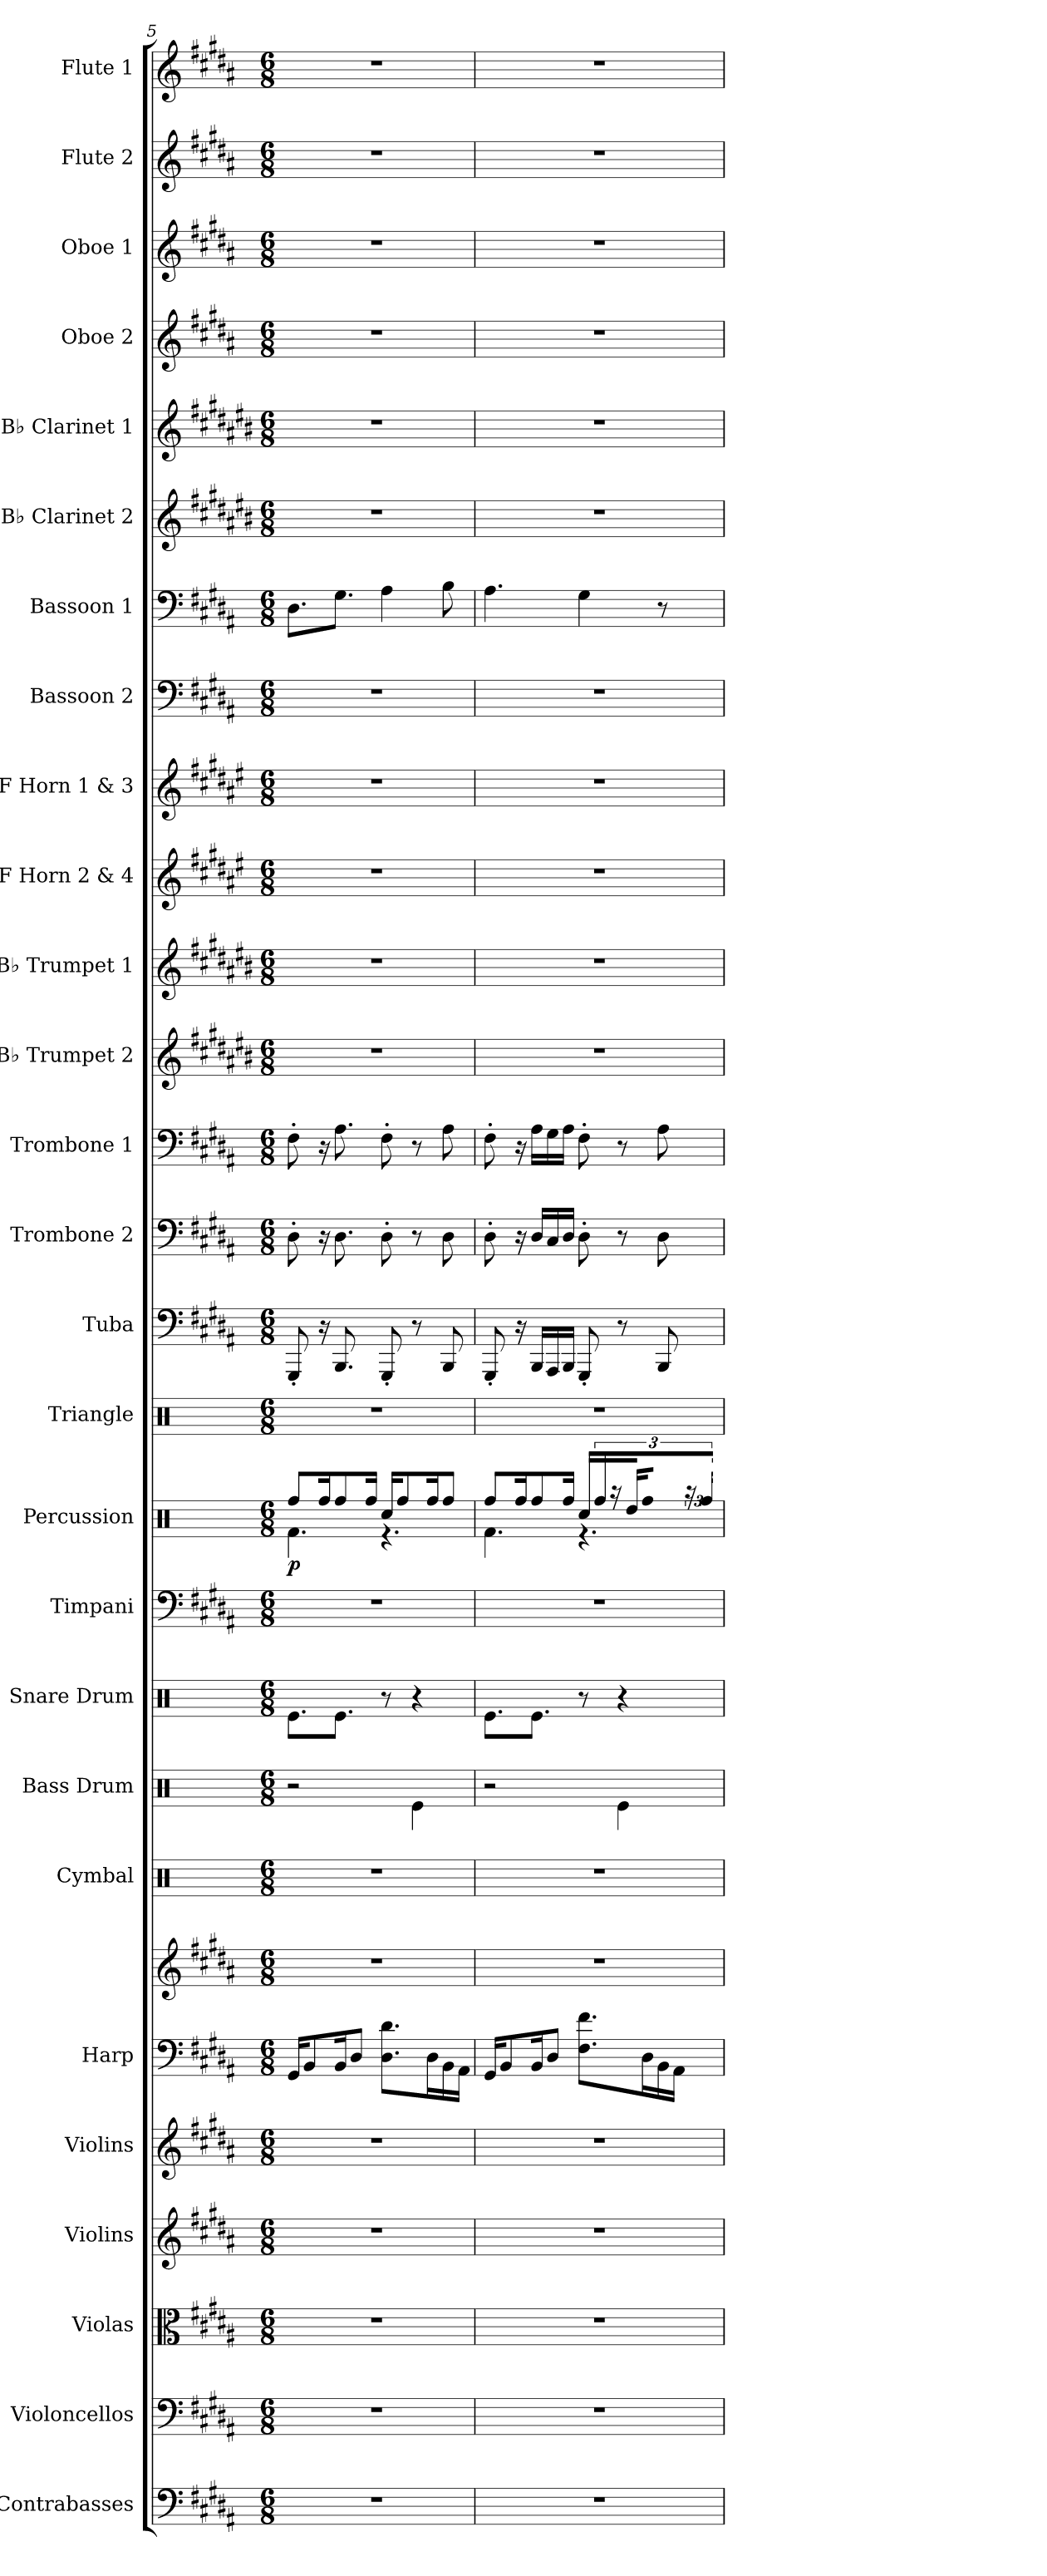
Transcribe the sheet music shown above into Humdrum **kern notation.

**kern	**kern	**kern	**kern	**kern	**kern	**kern	**kern	**kern	**kern	**kern	**kern	**dynam	**kern	**kern	**kern	**kern	**kern	**kern	**kern	**kern	**kern	**kern	**kern	**kern	**kern	**kern	**kern	**kern
*part27	*part26	*part25	*part24	*part23	*part22	*part22	*part21	*part20	*part19	*part18	*part17	*part17	*part16	*part15	*part14	*part13	*part12	*part11	*part10	*part9	*part8	*part7	*part6	*part5	*part4	*part3	*part2	*part1
*staff28	*staff27	*staff26	*staff25	*staff24	*staff23	*staff22	*staff21	*staff20	*staff19	*staff18	*staff17	*staff17	*staff16	*staff15	*staff14	*staff13	*staff12	*staff11	*staff10	*staff9	*staff8	*staff7	*staff6	*staff5	*staff4	*staff3	*staff2	*staff1
*I"Contrabasses	*I"Violoncellos	*I"Violas	*I"Violins	*I"Violins	*I"Harp	*	*I"Cymbal	*I"Bass Drum	*I"Snare Drum	*I"Timpani	*I"Percussion	*	*I"Triangle	*I"Tuba	*I"Trombone 2	*I"Trombone 1	*I"B♭ Trumpet 2	*I"B♭ Trumpet 1	*I"F Horn 2 &amp; 4	*I"F Horn 1 &amp; 3	*I"Bassoon 2	*I"Bassoon 1	*I"B♭ Clarinet 2	*I"B♭ Clarinet 1	*I"Oboe 2	*I"Oboe 1	*I"Flute 2	*I"Flute 1
*I'Cbs.	*I'Vcs.	*I'Vlas.	*I'Vlns.	*I'Vlns.	*I'Hrp.	*	*I'Cym.	*I'B. Dr.	*I'Sn. Dr.	*I'Timp.	*I'Perc.	*	*I'Trgl.	*I'Tba.	*I'Tbn. 2	*I'Tbn. 1	*I'B♭ Tpt. 2	*I'B♭ Tpt. 1	*I'F Hn. 2 4	*I'F Hn. 1 3	*I'Bsn. 2	*I'Bsn. 1	*I'B♭ Cl. 2	*I'B♭ Cl. 1	*I'Ob. 2	*I'Ob. 1	*I'Fl. 2	*I'Fl. 1
*clefF4	*clefF4	*clefC3	*clefG2	*clefG2	*clefF4	*clefG2	*clefX	*clefX	*clefX	*clefF4	*clefX	*	*clefX	*clefF4	*clefF4	*clefF4	*clefG2	*clefG2	*clefG2	*clefG2	*clefF4	*clefF4	*clefG2	*clefG2	*clefG2	*clefG2	*clefG2	*clefG2
*ITrd7c12	*	*	*	*	*	*	*	*	*	*	*	*	*	*	*	*	*ITrd1c2	*ITrd1c2	*ITrd4c7	*ITrd4c7	*	*	*ITrd1c2	*ITrd1c2	*	*	*	*
*k[f#c#g#d#a#]	*k[f#c#g#d#a#]	*k[f#c#g#d#a#]	*k[f#c#g#d#a#]	*k[f#c#g#d#a#]	*k[f#c#g#d#a#]	*k[f#c#g#d#a#]	*k[]	*k[]	*k[]	*k[f#c#g#d#a#]	*k[]	*	*k[]	*k[f#c#g#d#a#]	*k[f#c#g#d#a#]	*k[f#c#g#d#a#]	*k[f#c#g#d#a#]	*k[f#c#g#d#a#]	*k[f#c#g#d#a#]	*k[f#c#g#d#a#]	*k[f#c#g#d#a#]	*k[f#c#g#d#a#]	*k[f#c#g#d#a#]	*k[f#c#g#d#a#]	*k[f#c#g#d#a#]	*k[f#c#g#d#a#]	*k[f#c#g#d#a#]	*k[f#c#g#d#a#]
*M6/8	*M6/8	*M6/8	*M6/8	*M6/8	*M6/8	*M6/8	*M6/8	*M6/8	*M6/8	*M6/8	*M6/8	*	*M6/8	*M6/8	*M6/8	*M6/8	*M6/8	*M6/8	*M6/8	*M6/8	*M6/8	*M6/8	*M6/8	*M6/8	*M6/8	*M6/8	*M6/8	*M6/8
=5	=5	=5	=5	=5	=5	=5	=5	=5	=5	=5	=5	=5	=5	=5	=5	=5	=5	=5	=5	=5	=5	=5	=5	=5	=5	=5	=5	=5
*	*	*	*	*	*	*	*	*	*	*	*^	*	*	*	*	*	*	*	*	*	*	*	*	*	*	*	*	*
!	!	!	!	!	!	!	!	!	!	!	!	!	!LO:DY:b	!	!	!	!	!	!	!	!	!	!	!	!	!	!	!	!
2.r	2.r	2.r	2.r	2.r	16GG#/KL	2.r	2.r	2r	8.Re\L	2.r	8Rff/L	4.Rf\	p	2.r	8GGG#'/	8D#'\	8F#'\	2.r	2.r	2.r	2.r	2.r	8.D#\L	2.r	2.r	2.r	2.r	2.r	2.r
.	.	.	.	.	8BB/	.	.	.	.	.	.	.	.	.	.	.	.	.	.	.	.	.	.	.	.	.	.	.	.
.	.	.	.	.	.	.	.	.	.	.	16Rff/K	.	.	.	16r	16r	16r	.	.	.	.	.	.	.	.	.	.	.	.
.	.	.	.	.	16BB/K	.	.	.	8.Re\J	.	8Rff/	.	.	.	8.BBB/	8.D#\	8.A#\	.	.	.	.	.	8.G#\J	.	.	.	.	.	.
.	.	.	.	.	8D#/J	.	.	.	.	.	.	.	.	.	.	.	.	.	.	.	.	.	.	.	.	.	.	.	.
.	.	.	.	.	.	.	.	.	.	.	16Rff/Jk	.	.	.	.	.	.	.	.	.	.	.	.	.	.	.	.	.	.
.	.	.	.	.	8.D#\ 8.d#\L	.	.	.	8r	.	16Rcc/KL	4.r	.	.	8GGG#'/	8D#'\	8F#'\	.	.	.	.	.	4A#\	.	.	.	.	.	.
.	.	.	.	.	.	.	.	.	.	.	8Rff/	.	.	.	.	.	.	.	.	.	.	.	.	.	.	.	.	.	.
.	.	.	.	.	.	.	.	4Re\	4r	.	.	.	.	.	8r	8r	8r	.	.	.	.	.	.	.	.	.	.	.	.
.	.	.	.	.	16D#\L	.	.	.	.	.	16Rff/K	.	.	.	.	.	.	.	.	.	.	.	.	.	.	.	.	.	.
.	.	.	.	.	16BB\	.	.	.	.	.	8Rff/J	.	.	.	8BBB/	8D#\	8A#\	.	.	.	.	.	8B\	.	.	.	.	.	.
.	.	.	.	.	16AA#\JJ	.	.	.	.	.	.	.	.	.	.	.	.	.	.	.	.	.	.	.	.	.	.	.	.
=6	=6	=6	=6	=6	=6	=6	=6	=6	=6	=6	=6	=6	=6	=6	=6	=6	=6	=6	=6	=6	=6	=6	=6	=6	=6	=6	=6	=6	=6
2.r	2.r	2.r	2.r	2.r	16GG#/KL	2.r	2.r	2r	8.Re\L	2.r	8Rff/L	4.Rf\	.	2.r	8GGG#'/	8D#'\	8F#'\	2.r	2.r	2.r	2.r	2.r	4.A#\	2.r	2.r	2.r	2.r	2.r	2.r
.	.	.	.	.	8BB/	.	.	.	.	.	.	.	.	.	.	.	.	.	.	.	.	.	.	.	.	.	.	.	.
.	.	.	.	.	.	.	.	.	.	.	16Rff/K	.	.	.	16r	16r	16r	.	.	.	.	.	.	.	.	.	.	.	.
.	.	.	.	.	16BB/K	.	.	.	8.Re\J	.	8Rff/	.	.	.	16BBB/LL	16D#/LL	16A#\LL	.	.	.	.	.	.	.	.	.	.	.	.
.	.	.	.	.	8D#/J	.	.	.	.	.	.	.	.	.	16AAA#/	16C#/	16G#\	.	.	.	.	.	.	.	.	.	.	.	.
.	.	.	.	.	.	.	.	.	.	.	16Rff/Jk	.	.	.	16BBB/JJ	16D#/JJ	16A#\JJ	.	.	.	.	.	.	.	.	.	.	.	.
.	.	.	.	.	8.F#\ 8.f#\L	.	.	.	8r	.	16Rcc/LL	4.r	.	.	8GGG#'/	8D#'\	8F#'\	.	.	.	.	.	4G#\	.	.	.	.	.	.
.	.	.	.	.	.	.	.	.	.	.	24Rff/JJ	.	.	.	.	.	.	.	.	.	.	.	.	.	.	.	.	.	.
.	.	.	.	.	.	.	.	.	.	.	24r	.	.	.	.	.	.	.	.	.	.	.	.	.	.	.	.	.	.
.	.	.	.	.	.	.	.	4Re\	4r	.	.	.	.	.	8r	8r	8r	.	.	.	.	.	.	.	.	.	.	.	.
.	.	.	.	.	.	.	.	.	.	.	24Rdd/LL	.	.	.	.	.	.	.	.	.	.	.	.	.	.	.	.	.	.
.	.	.	.	.	16D#\L	.	.	.	.	.	16Rff/JJ	.	.	.	.	.	.	.	.	.	.	.	.	.	.	.	.	.	.
.	.	.	.	.	16BB\	.	.	.	.	.	24r	.	.	.	8BBB/	8D#\	8A#\	.	.	.	.	.	8r	.	.	.	.	.	.
.	.	.	.	.	.	.	.	.	.	.	24Rff/LL	.	.	.	.	.	.	.	.	.	.	.	.	.	.	.	.	.	.
.	.	.	.	.	16AA#\JJ	.	.	.	.	.	.	.	.	.	.	.	.	.	.	.	.	.	.	.	.	.	.	.	.
.	.	.	.	.	.	.	.	.	.	.	24R/JJ	.	.	.	.	.	.	.	.	.	.	.	.	.	.	.	.	.	.
*	*	*	*	*	*	*	*	*	*	*	*v	*v	*	*	*	*	*	*	*	*	*	*	*	*	*	*	*	*	*
=	=	=	=	=	=	=	=	=	=	=	=	=	=	=	=	=	=	=	=	=	=	=	=	=	=	=	=	=
*-	*-	*-	*-	*-	*-	*-	*-	*-	*-	*-	*-	*-	*-	*-	*-	*-	*-	*-	*-	*-	*-	*-	*-	*-	*-	*-	*-	*-
